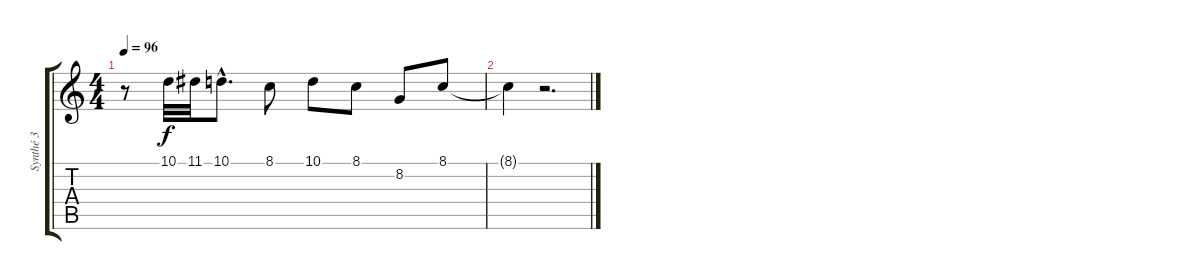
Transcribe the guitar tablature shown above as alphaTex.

\track ("Synthé 3" "Synthé 3") {instrument fiddle}
\staff {score tabs}
\tuning (E4 B3 G3 D3 A2 E2) {hide}
\ts (4 4)
\tempo 96
\clef g2
\ks c
r.8{dy f} 10.1.32 11.1.32 10.1{hac}.8{d} 8.1.8 10.1.8 8.1.8 8.2.8 8.1.8 |
8.1{t}.4 r.2{d}
